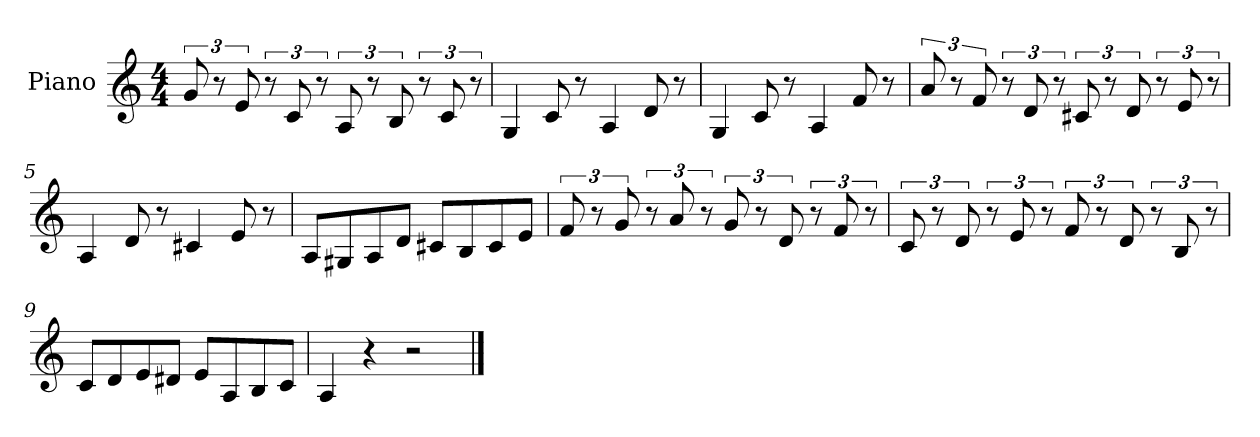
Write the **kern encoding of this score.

**kern
*part1
*staff1
*I"Piano
*I'Pno
*clefG2
*k[]
*a:
*M4/4
=1
12g/
12r
12e/
12r
12c/
12r
12A/
12r
12B/
12r
12c/
12r
=2
4G/
8c/
8r
4A/
8d/
8r
=3
4G/
8c/
8r
4A/
8f/
8r
=4
12a/
12r
12f/
12r
12d/
12r
12c#X/
12r
12d/
12r
12e/
12r
=5
4A/
8d/
8r
4c#X/
8e/
8r
=6
8A/L
8G#X/
8A/
8d/J
8c#X/L
8B/
8c#/
8e/J
=7
12f/
12r
12g/
12r
12a/
12r
12g/
12r
12d/
12r
12f/
12r
=8
12c/
12r
12d/
12r
12e/
12r
12f/
12r
12d/
12r
12B/
12r
=9
8c/L
8d/
8e/
8d#X/J
8e/L
8A/
8B/
8c/J
=10
4A/
4r
2r
==
*-
